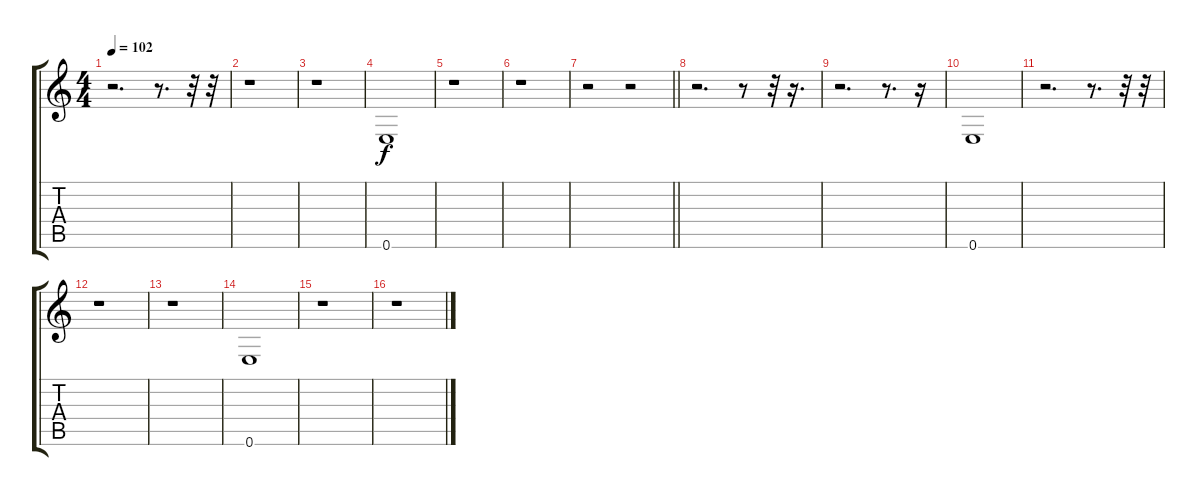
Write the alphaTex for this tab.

\track "" {instrument acousticbass}
\staff {score tabs}
\tuning (E4 B3 G3 D3 A2 E2) {hide}
\ts (4 4)
\tempo 102
\clef g2
\ks c
r.2{d dy f} r.8{d} r.32 r.32 |
r.1 |
r.1 |
0.6.1 |
r.1 |
r.1 |
\barLineRight lightlight
r.2 r.2 |
r.2{d} r.8 r.32 r.16{d} |
r.2{d} r.8{d} r.16 |
0.6.1 |
r.2{d} r.8{d} r.32 r.32 |
r.1 |
r.1 |
0.6.1 |
r.1 |
r.1
